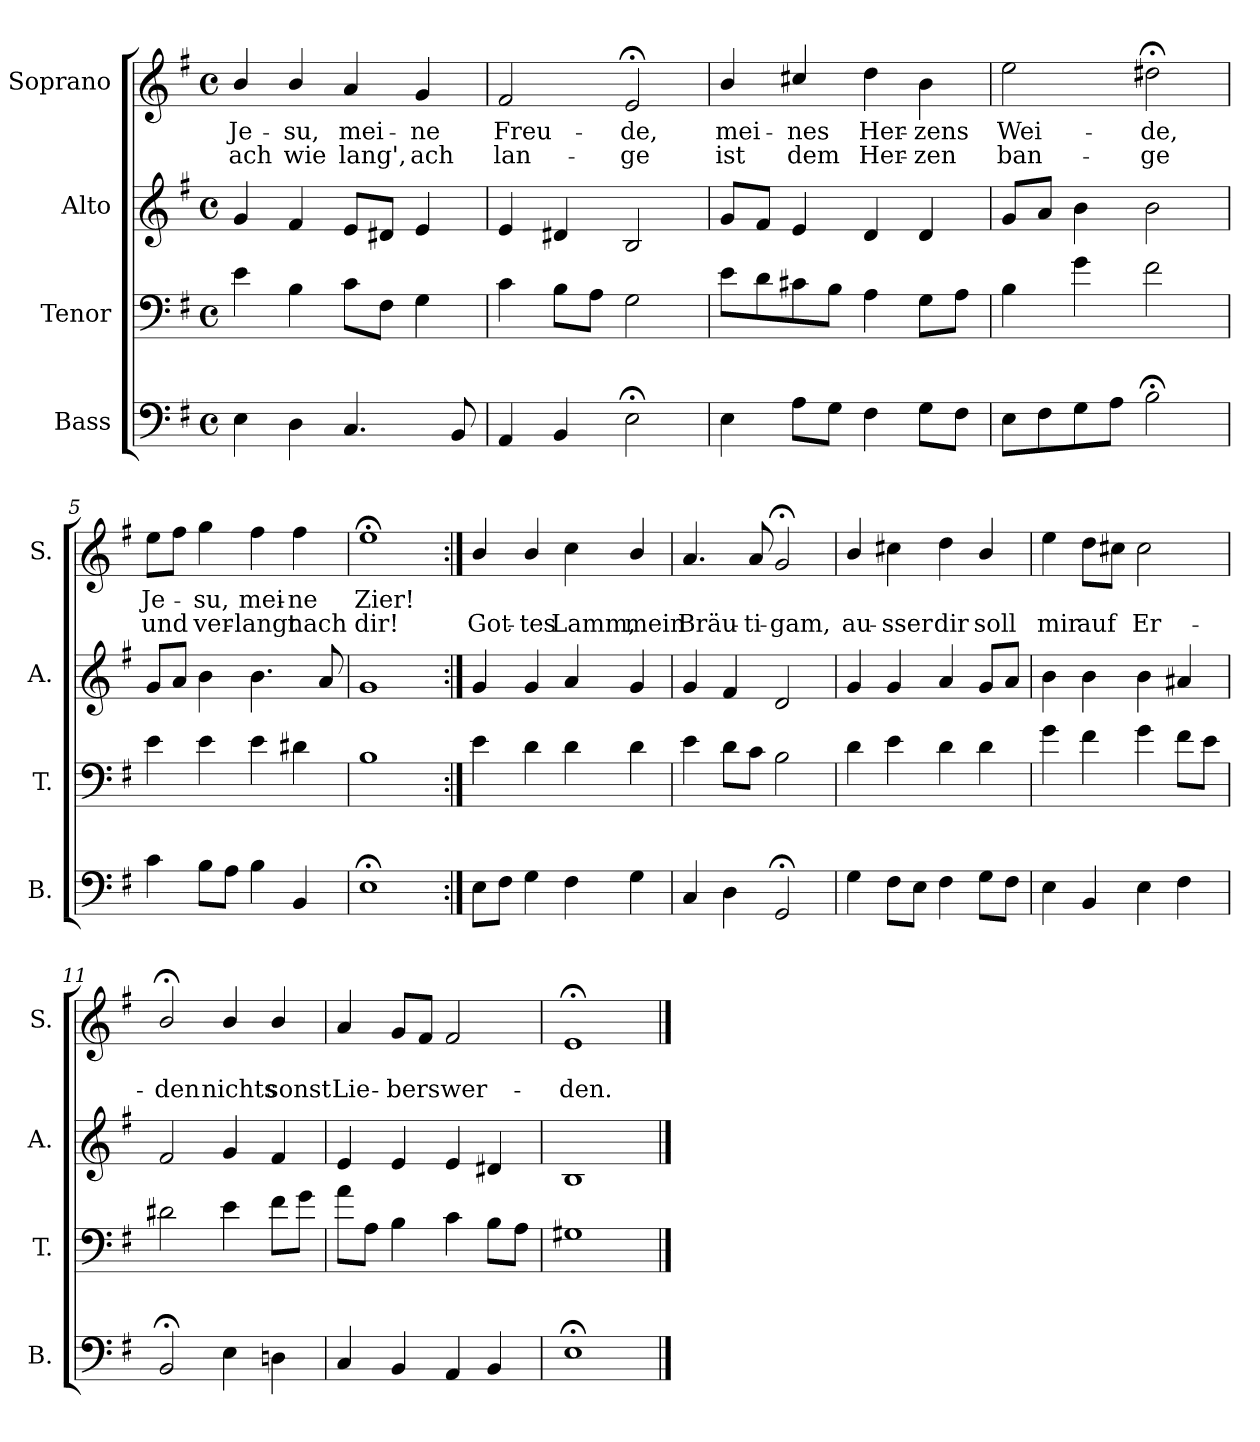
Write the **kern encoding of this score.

**kern	**kern	**kern	**kern	**text	**text
*part4	*part3	*part2	*part1	*part1	*part1
*staff4	*staff3	*staff2	*staff1	*staff1	*staff1
*I"Bass	*I"Tenor	*I"Alto	*I"Soprano	*	*
*I'B.	*I'T.	*I'A.	*I'S.	*	*
*clefF4	*clefF4	*clefG2	*clefG2	*	*
*k[f#]	*k[f#]	*k[f#]	*k[f#]	*	*
*G:	*G:	*G:	*e:	*	*
*M4/4	*M4/4	*M4/4	*M4/4	*	*
*met(c)	*met(c)	*met(c)	*met(c)	*	*
=1	=1	=1	=1	=1	=1
4E\	4e\	4g/	4b/	Je-	ach
4D\	4B\	4f#/	4b/	-su,	wie
4.C/	8c\L	8e/L	4a/	mei-	lang',
.	8F#\J	8d#X/J	.	.	.
.	4G\	4e/	4g/	-ne	ach
8BB/	.	.	.	.	.
=2	=2	=2	=2	=2	=2
4AA/	4c\	4e/	2f#/	Freu-	lan-
4BB/	8B\L	4d#X/	.	.	.
.	8A\J	.	.	.	.
2E;<\	2G\	2B/	2e;</	-de,	-ge
=3	=3	=3	=3	=3	=3
4E\	8e\L	8g/L	4b/	mei-	ist
.	8d\	8f#/J	.	.	.
8A\L	8c#X\	4e/	4cc#X/	-nes	dem
8G\J	8B\J	.	.	.	.
4F#\	4A\	4d/	4dd\	Her-	Her-
8G\L	8G\L	4d/	4b\	-zens	-zen
8F#\J	8A\J	.	.	.	.
=4	=4	=4	=4	=4	=4
8E\L	4B\	8g/L	2ee\	Wei-	ban-
8F#\	.	8a/J	.	.	.
8G\	4g\	4b\	.	.	.
8A\J	.	.	.	.	.
2B;<\	2f#\	2b\	2dd#X;<\	-de,	-ge
!!LO:LB:g=z
=5	=5	=5	=5	=5	=5
4c\	4e\	8g/L	8ee\L	Je-	und
.	.	8a/J	8ff#\J	.	.
8B\L	4e\	4b\	4gg\	-su,	ver-
8A\J	.	.	.	.	.
4B\	4e\	4.b\	4ff#\	mei-	-langt
4BB/	4d#X\	.	4ff#\	-ne	nach
.	.	8a/	.	.	.
=6	=6	=6	=6	=6	=6
1E;<	1B	1g	1ee;<	Zier!	dir!
=7:|!	=7:|!	=7:|!	=7:|!	=7:|!	=7:|!
8E\L	4e\	4g/	4b/	.	Got-
8F#\J	.	.	.	.	.
4G\	4d\	4g/	4b/	.	-tes
4F#\	4d\	4a/	4cc\	.	Lamm,
4G\	4d\	4g/	4b/	.	mein
=8	=8	=8	=8	=8	=8
4C/	4e\	4g/	4.a/	.	Bräu-
4D\	8d\L	4f#/	.	.	.
.	8c\J	.	8a/	.	-ti-
2GG;</	2B\	2d/	2g;</	.	-gam,
!!LO:PB:g=z
=9	=9	=9	=9	=9	=9
4G\	4d\	4g/	4b/	.	au-
8F#\L	4e\	4g/	4cc#X\	.	-sser
8E\J	.	.	.	.	.
4F#\	4d\	4a/	4dd\	.	dir
8G\L	4d\	8g/L	4b/	.	soll
8F#\J	.	8a/J	.	.	.
=10	=10	=10	=10	=10	=10
4E\	4g\	4b\	4ee\	.	mir
4BB/	4f#\	4b\	8dd\L	.	auf
.	.	.	8cc#X\J	.	.
4E\	4g\	4b\	2cc#\	.	Er-
4F#\	8f#\L	4a#X/	.	.	.
.	8e\J	.	.	.	.
=11	=11	=11	=11	=11	=11
2BB;</	2d#X\	2f#/	2b;</	.	-den
4E\	4e\	4g/	4b/	.	nichts
4Dn\	8f#\L	4f#/	4b/	.	sonst
.	8g\J	.	.	.	.
=12	=12	=12	=12	=12	=12
4C/	8a\L	4e/	4a/	.	Lie-
.	8A\J	.	.	.	.
4BB/	4B\	4e/	8g/L	.	-bers
.	.	.	8f#/J	.	.
4AA/	4c\	4e/	2f#/	.	wer-
4BB/	8B\L	4d#X/	.	.	.
.	8A\J	.	.	.	.
=13	=13	=13	=13	=13	=13
1E;<	1G#X	1B	1e;<	.	-den.
==	==	==	==	==	==
*-	*-	*-	*-	*-	*-
